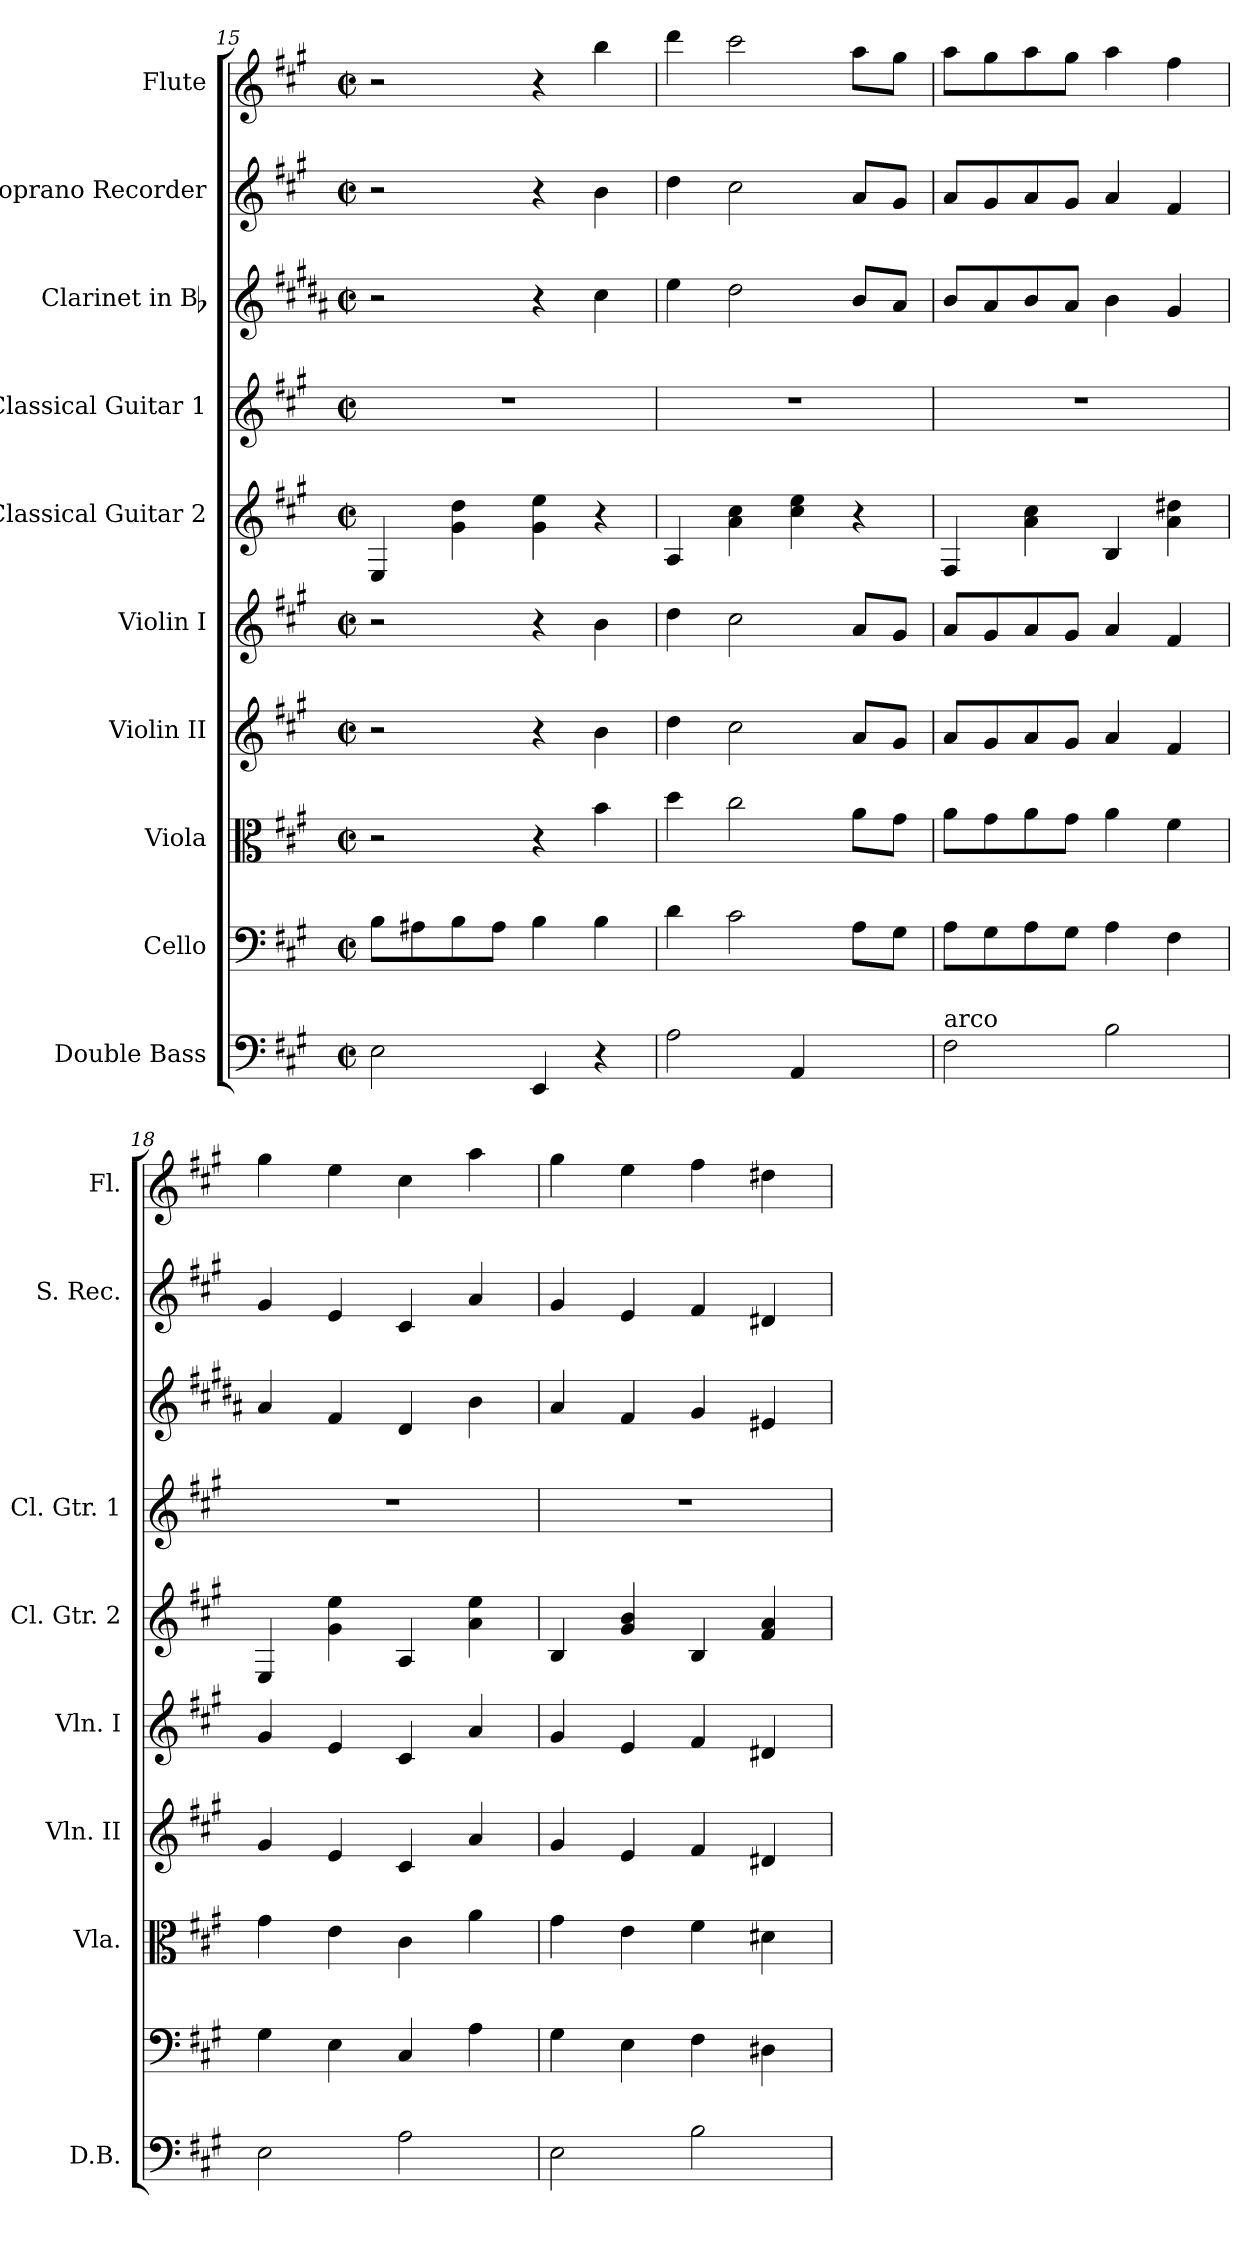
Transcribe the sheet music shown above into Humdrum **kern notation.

**kern	**kern	**kern	**kern	**kern	**kern	**kern	**kern	**kern	**kern
*part10	*part9	*part8	*part7	*part6	*part5	*part4	*part3	*part2	*part1
*staff10	*staff9	*staff8	*staff7	*staff6	*staff5	*staff4	*staff3	*staff2	*staff1
*I"Double Bass	*I"Cello	*I"Viola	*I"Violin II	*I"Violin I	*I"Classical Guitar 2	*I"Classical Guitar 1	*I"Clarinet in Bb	*I"Soprano Recorder	*I"Flute
*I'D.B.	*	*I'Vla.	*I'Vln. II	*I'Vln. I	*I'Cl. Gtr. 2	*I'Cl. Gtr. 1	*	*I'S. Rec.	*I'Fl.
*clefF4	*clefF4	*clefC3	*clefG2	*clefG2	*clefG2	*clefG2	*clefG2	*clefG2	*clefG2
*ITrd7c12	*	*	*	*	*ITrd7c12	*ITrd7c12	*ITrd1c2	*ITrd-7c-12	*
*k[f#c#g#]	*k[f#c#g#]	*k[f#c#g#]	*k[f#c#g#]	*k[f#c#g#]	*k[f#c#g#]	*k[f#c#g#]	*k[f#c#g#]	*k[f#c#g#]	*k[f#c#g#]
*A:	*A:	*A:	*A:	*A:	*A:	*A:	*A:	*A:	*A:
*M2/2	*M2/2	*M2/2	*M2/2	*M2/2	*M2/2	*M2/2	*M2/2	*M2/2	*M2/2
*met(c|)	*met(c|)	*met(c|)	*met(c|)	*met(c|)	*met(c|)	*met(c|)	*met(c|)	*met(c|)	*met(c|)
=15	=15	=15	=15	=15	=15	=15	=15	=15	=15
2EE\	8B\L	2r	2r	2r	4EE/	1r	2r	2r	2r
.	8A#X\	.	.	.	.	.	.	.	.
.	8B\	.	.	.	4G#\ 4d\	.	.	.	.
.	8A#\J	.	.	.	.	.	.	.	.
4EEE/	4B\	4r	4r	4r	4G#\ 4e\	.	4r	4r	4r
4r	4B\	4b\	4b\	4b\	4r	.	4b\	4bb\	4bb\
=16	=16	=16	=16	=16	=16	=16	=16	=16	=16
2AA\	4d\	4dd\	4dd\	4dd\	4AA/	1r	4dd\	4ddd\	4ddd\
.	2c#\	2cc#\	2cc#\	2cc#\	4A\ 4c#\	.	2cc#\	2ccc#\	2ccc#\
4AAA/	.	.	.	.	4c#\ 4e\	.	.	.	.
4ryy	8A\L	8a\L	8a/L	8a/L	4r	.	8a/L	8aa/L	8aa\L
.	8G#\J	8g#\J	8g#/J	8g#/J	.	.	8g#/J	8gg#/J	8gg#\J
=17	=17	=17	=17	=17	=17	=17	=17	=17	=17
!LO:TX:a:t=arco	!	!	!	!	!	!	!	!	!
2FF#\	8A\L	8a\L	8a/L	8a/L	4FF#/	1r	8a/L	8aa/L	8aa\L
.	8G#\	8g#\	8g#/	8g#/	.	.	8g#/	8gg#/	8gg#\
.	8A\	8a\	8a/	8a/	4A\ 4c#\	.	8a/	8aa/	8aa\
.	8G#\J	8g#\J	8g#/J	8g#/J	.	.	8g#/J	8gg#/J	8gg#\J
2BB\	4A\	4a\	4a/	4a/	4BB/	.	4a\	4aa/	4aa\
.	4F#\	4f#\	4f#/	4f#/	4A\ 4d#X\	.	4f#/	4ff#/	4ff#\
!!LO:PB:g=z
=18	=18	=18	=18	=18	=18	=18	=18	=18	=18
2EE\	4G#\	4g#\	4g#/	4g#/	4EE/	1r	4g#/	4gg#/	4gg#\
.	4E\	4e\	4e/	4e/	4G#\ 4e\	.	4e/	4ee/	4ee\
2AA\	4C#/	4c#\	4c#/	4c#/	4AA/	.	4c#/	4cc#/	4cc#\
.	4A\	4a\	4a/	4a/	4A\ 4e\	.	4a\	4aa/	4aa\
=19	=19	=19	=19	=19	=19	=19	=19	=19	=19
2EE\	4G#\	4g#\	4g#/	4g#/	4BB/	1r	4g#/	4gg#/	4gg#\
.	4E\	4e\	4e/	4e/	4G#/ 4B/	.	4e/	4ee/	4ee\
2BB\	4F#\	4f#\	4f#/	4f#/	4BB/	.	4f#/	4ff#/	4ff#\
.	4D#X\	4d#X\	4d#X/	4d#X/	4F#/ 4A/	.	4d#X/	4dd#X/	4dd#X\
=	=	=	=	=	=	=	=	=	=
*-	*-	*-	*-	*-	*-	*-	*-	*-	*-
